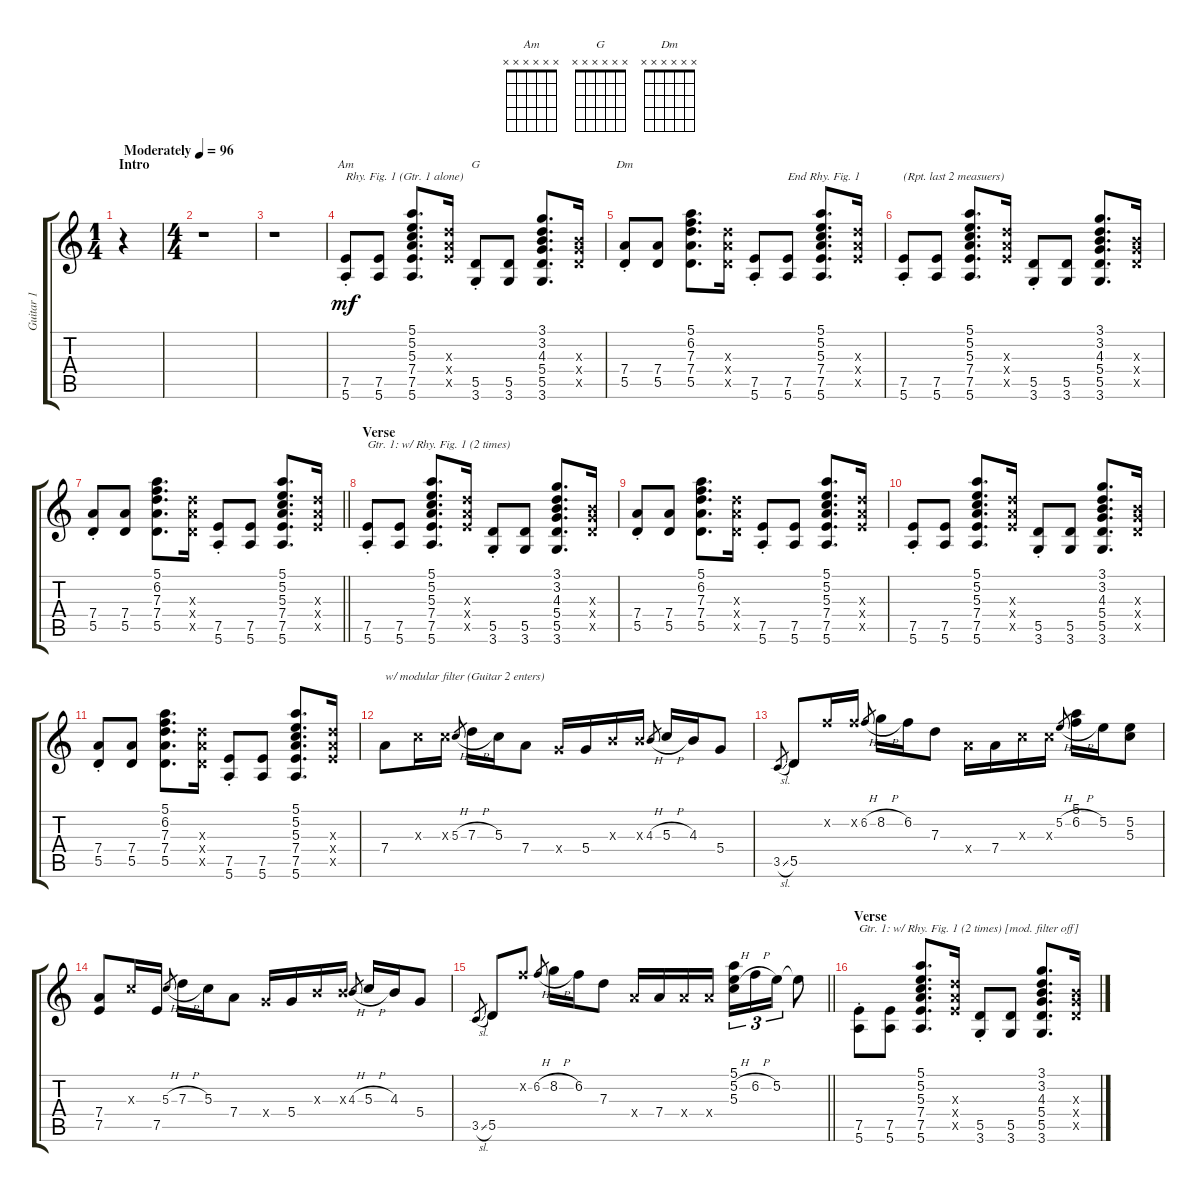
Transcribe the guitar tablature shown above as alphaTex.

\track ("Guitar 1" "Guitar 1") {instrument electricguitarclean}
\staff {score tabs}
\tuning (E4 B3 G3 D3 A2 E2) {hide}
\chord ("Am" x x x x x x)
\chord ("G" x x x x x x)
\chord ("Dm" x x x x x x)
\ts (1 4)
\section ("" "Intro")
\tempo (96 "Moderately")
\clef g2
\ks aminor
r.4{dy mf instrument electricguitarclean} |
\ts (4 4)
r.1 |
r.1 |
(7.5{st} 5.6{st}).8{ch "Am" txt "Rhy. Fig. 1 (Gtr. 1 alone)"} (7.5 5.6).8 (5.1 5.2 5.3 7.4 7.5 5.6).8{d} (7.3{x} 7.4{x} 7.5{x}).16 (5.5{st} 3.6{st}).8{ch "G"} (5.5 3.6).8 (3.1 3.2 4.3 5.4 5.5 3.6).8{d} (4.3{x} 5.4{x} 5.5{x}).16 |
(7.4{st} 5.5{st}).8{ch "Dm"} (7.4 5.5).8 (5.1 6.2 7.3 7.4 5.5).8{d} (7.3{x} 7.4{x} 5.5{x}).16 (7.5{st} 5.6{st}).8 (7.5 5.6).8{txt "End Rhy. Fig. 1"} (5.1 5.2 5.3 7.4 7.5 5.6).8{d} (7.3{x} 7.4{x} 7.5{x}).16 |
(7.5{st} 5.6{st}).8{txt "(Rpt. last 2 measuers)"} (7.5 5.6).8 (5.1 5.2 5.3 7.4 7.5 5.6).8{d} (7.3{x} 7.4{x} 7.5{x}).16 (5.5{st} 3.6{st}).8 (5.5 3.6).8 (3.1 3.2 4.3 5.4 5.5 3.6).8{d} (4.3{x} 5.4{x} 5.5{x}).16 |
\barLineRight lightlight
(7.4{st} 5.5{st}).8 (7.4 5.5).8 (5.1 6.2 7.3 7.4 5.5).8{d} (7.3{x} 7.4{x} 5.5{x}).16 (7.5{st} 5.6{st}).8 (7.5 5.6).8 (5.1 5.2 5.3 7.4 7.5 5.6).8{d} (7.3{x} 7.4{x} 7.5{x}).16 |
\section ("" "Verse")
(7.5{st} 5.6{st}).8{txt "Gtr. 1: w/ Rhy. Fig. 1 (2 times)"} (7.5 5.6).8 (5.1 5.2 5.3 7.4 7.5 5.6).8{d} (7.3{x} 7.4{x} 7.5{x}).16 (5.5{st} 3.6{st}).8 (5.5 3.6).8 (3.1 3.2 4.3 5.4 5.5 3.6).8{d} (4.3{x} 5.4{x} 5.5{x}).16 |
(7.4{st} 5.5{st}).8 (7.4 5.5).8 (5.1 6.2 7.3 7.4 5.5).8{d} (7.3{x} 7.4{x} 5.5{x}).16 (7.5{st} 5.6{st}).8 (7.5 5.6).8 (5.1 5.2 5.3 7.4 7.5 5.6).8{d} (7.3{x} 7.4{x} 7.5{x}).16 |
(7.5{st} 5.6{st}).8 (7.5 5.6).8 (5.1 5.2 5.3 7.4 7.5 5.6).8{d} (7.3{x} 7.4{x} 7.5{x}).16 (5.5{st} 3.6{st}).8 (5.5 3.6).8 (3.1 3.2 4.3 5.4 5.5 3.6).8{d} (4.3{x} 5.4{x} 5.5{x}).16 |
(7.4{st} 5.5{st}).8 (7.4 5.5).8 (5.1 6.2 7.3 7.4 5.5).8{d} (7.3{x} 7.4{x} 5.5{x}).16 (7.5{st} 5.6{st}).8 (7.5 5.6).8 (5.1 5.2 5.3 7.4 7.5 5.6).8{d} (7.3{x} 7.4{x} 7.5{x}).16 |
7.4.8{txt "w/ modular filter (Guitar 2 enters)"} 5.3{x}.16 5.3{x}.16 5.3{h}.8{gr} 7.3{h}.16 5.3.16 7.4.8 5.4{x}.16 5.4.16 4.3{x}.16 4.3{x}.16 4.3{h}.8{gr} 5.3{h}.16 4.3.16 5.4.8 |
3.5{sl}.8{gr} 5.5.8 6.2{x}.16 6.2{x}.16 6.2{h}.8{gr} 8.2{h}.16 6.2.16 7.3.8 7.4{x}.16 7.4.16 5.3{x}.16 5.3{x}.16 5.2{h}.8{gr} (5.1 6.2{h}).16{beam Down} 5.2.16{beam Down} (5.2 5.3).8{beam Down} |
(7.4 7.5).8 5.3{x}.16 7.5.16 5.3{h}.8{gr} 7.3{h}.16 5.3.16 7.4.8 5.4{x}.16 5.4.16 4.3{x}.16 4.3{x}.16 4.3{h}.8{gr} 5.3{h}.16 4.3.16 5.4.8 |
\barLineRight lightlight
3.5{sl}.8{gr} 5.5.8 6.2{x}.8 6.2{h}.8{gr} 8.2{h}.16 6.2.16 7.3.8 7.4{x}.16 7.4.16 7.4{x}.16 7.4{x}.16 (5.1 5.2{h} 5.3).16{tu (3 2)} 6.2{h}.16{tu (3 2)} 5.2.16{tu (3 2)} 5.2{t}.8 |
\section ("" "Verse")
(7.5{st} 5.6{st}).8{txt "Gtr. 1: w/ Rhy. Fig. 1 (2 times) [mod. filter off]" beam Down} (7.5 5.6).8{beam Down} (5.1 5.2 5.3 7.4 7.5 5.6).8{d} (7.3{x} 7.4{x} 7.5{x}).16 (5.5{st} 3.6{st}).8 (5.5 3.6).8 (3.1 3.2 4.3 5.4 5.5 3.6).8{d} (4.3{x} 5.4{x} 5.5{x}).16
